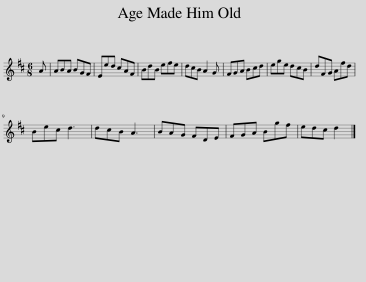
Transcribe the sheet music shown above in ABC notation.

X:1
L:1/8
M:6/8
I:linebreak $
K:D
V:1 treble
V:1
 A | ABA BGF | Eed cAF | BdB efe | dcB A2 G | %5
 FGA Bcd | ege dcB | dFG Afd |$ Bec d3 | dcB A3 | %10
 BAG FDE | FGA Bgf | edc d2 |] %13
